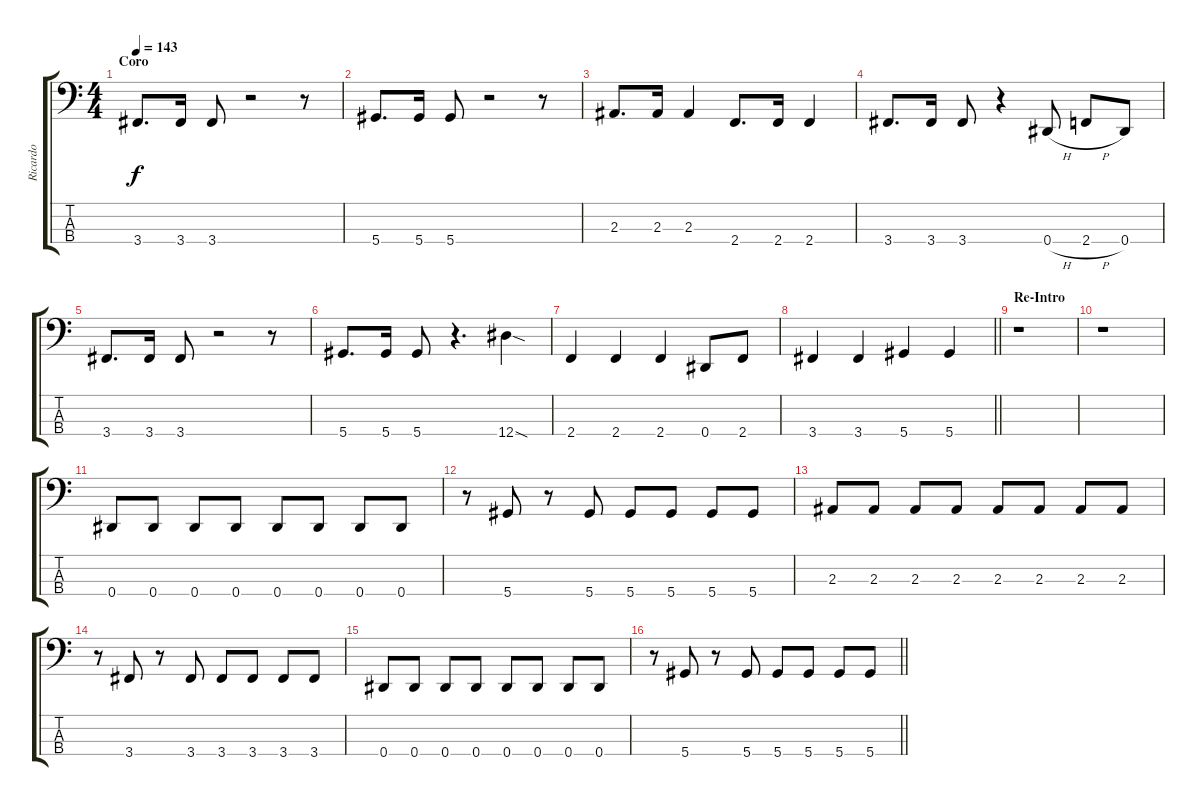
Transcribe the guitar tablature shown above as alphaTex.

\track ("Ricardo" "Ricardo") {instrument electricbasspick}
\staff {score tabs}
\tuning (Gb2 Db2 Ab1 Eb1) {hide}
\ts (4 4)
\section ("" "Coro")
\tempo 143
\clef f4
\ks c
3.4.8{d dy f} 3.4.16 3.4.8 r.2 r.8 |
5.4.8{d} 5.4.16 5.4.8 r.2 r.8 |
2.3.8{d} 2.3.16 2.3.4 2.4.8{d} 2.4.16 2.4.4 |
3.4.8{d} 3.4.16 3.4.8 r.4 0.4{h}.8 2.4{h}.8 0.4.8 |
3.4.8{d} 3.4.16 3.4.8 r.2 r.8 |
5.4.8{d} 5.4.16 5.4.8 r.4{d} 12.4{sod}.4 |
2.4.4 2.4.4 2.4.4 0.4.8 2.4.8 |
\barLineRight lightlight
3.4.4 3.4.4 5.4.4 5.4.4 |
\section ("" "Re-Intro")
r.1 |
r.1 |
0.4.8 0.4.8 0.4.8 0.4.8 0.4.8 0.4.8 0.4.8 0.4.8 |
r.8 5.4.8 r.8 5.4.8 5.4.8 5.4.8 5.4.8 5.4.8 |
2.3.8 2.3.8 2.3.8 2.3.8 2.3.8 2.3.8 2.3.8 2.3.8 |
r.8 3.4.8 r.8 3.4.8 3.4.8 3.4.8 3.4.8 3.4.8 |
0.4.8 0.4.8 0.4.8 0.4.8 0.4.8 0.4.8 0.4.8 0.4.8 |
\barLineRight lightlight
r.8 5.4.8 r.8 5.4.8 5.4.8 5.4.8 5.4.8 5.4.8
